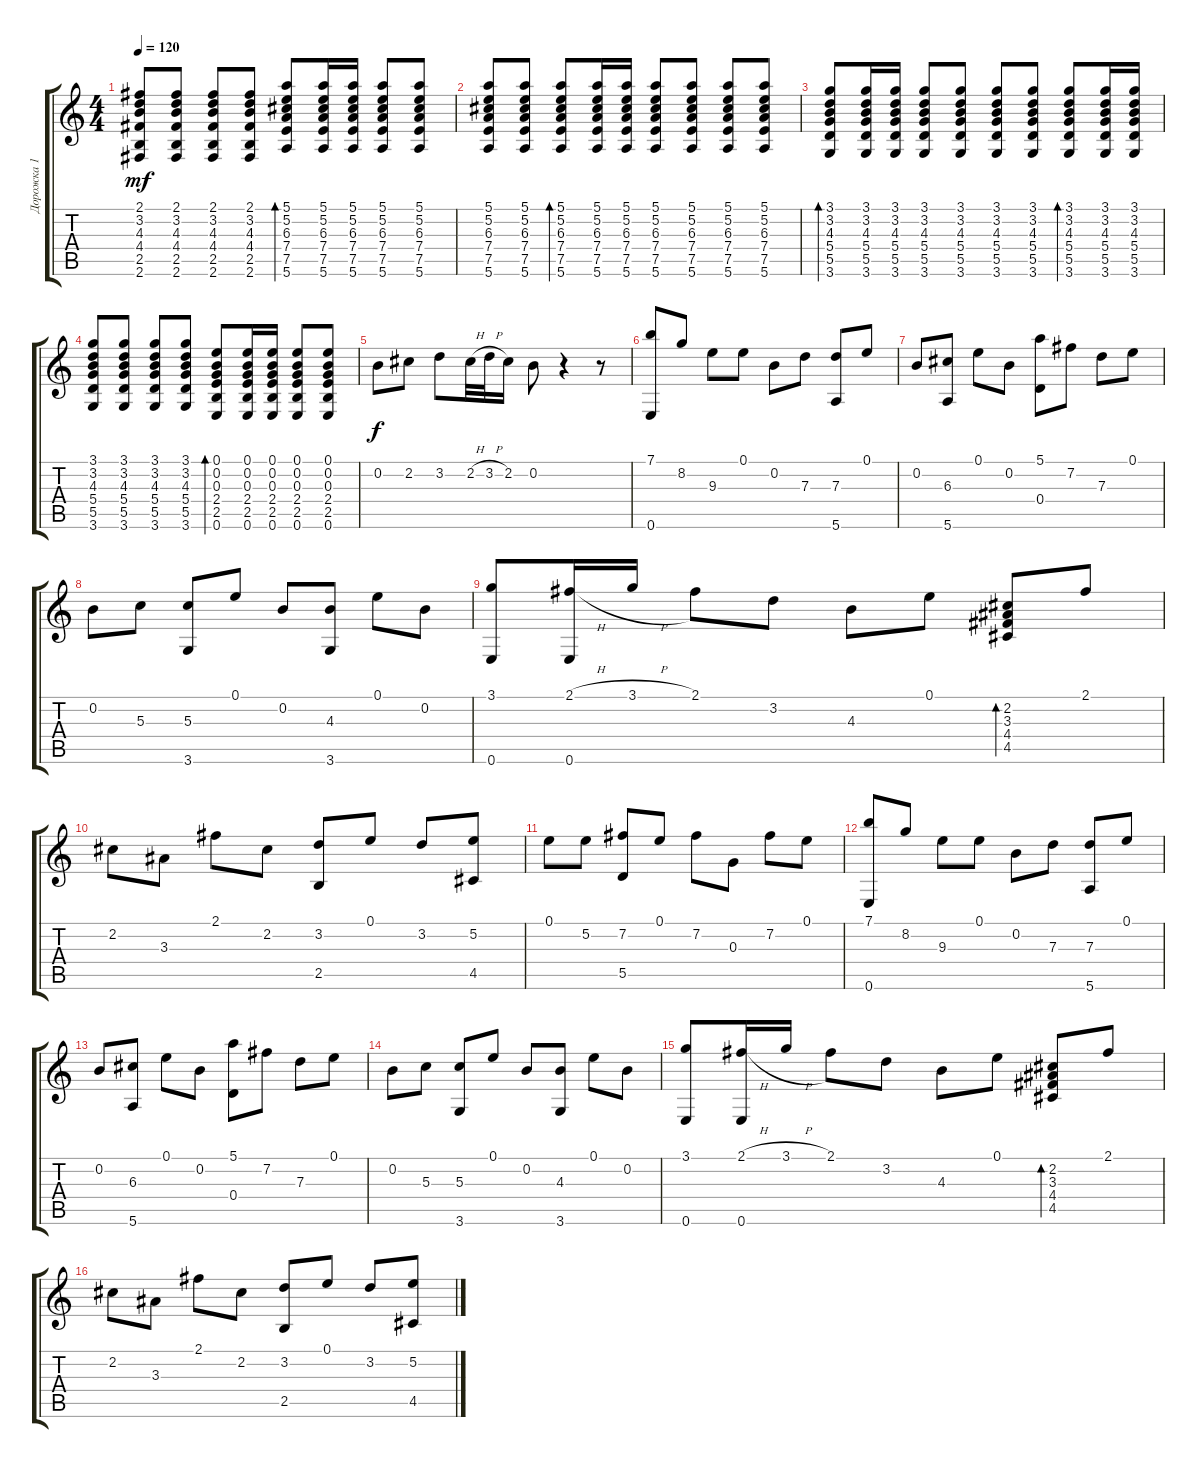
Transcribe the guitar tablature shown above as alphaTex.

\track ("Дорожка 1" "Дорожка 1") {instrument acousticguitarnylon}
\staff {score tabs}
\tuning (E4 B3 G3 D3 A2 E2) {hide}
\ts (4 4)
\tempo 120
\clef g2
\ks c
(2.1 3.2 4.3 4.4 2.5 2.6).8{dy mf} (2.1 3.2 4.3 4.4 2.5 2.6).8 (2.1 3.2 4.3 4.4 2.5 2.6).8 (2.1 3.2 4.3 4.4 2.5 2.6).8 (5.1 5.2 6.3 7.4 7.5 5.6).8{bd 30} (5.1 5.2 6.3 7.4 7.5 5.6).16 (5.1 5.2 6.3 7.4 7.5 5.6).16 (5.1 5.2 6.3 7.4 7.5 5.6).8 (5.1 5.2 6.3 7.4 7.5 5.6).8 |
(5.1 5.2 6.3 7.4 7.5 5.6).8 (5.1 5.2 6.3 7.4 7.5 5.6).8 (5.1 5.2 6.3 7.4 7.5 5.6).8{bd 30} (5.1 5.2 6.3 7.4 7.5 5.6).16 (5.1 5.2 6.3 7.4 7.5 5.6).16 (5.1 5.2 6.3 7.4 7.5 5.6).8 (5.1 5.2 6.3 7.4 7.5 5.6).8 (5.1 5.2 6.3 7.4 7.5 5.6).8 (5.1 5.2 6.3 7.4 7.5 5.6).8 |
(3.1 3.2 4.3 5.4 5.5 3.6).8{bd 30} (3.1 3.2 4.3 5.4 5.5 3.6).16 (3.1 3.2 4.3 5.4 5.5 3.6).16 (3.1 3.2 4.3 5.4 5.5 3.6).8 (3.1 3.2 4.3 5.4 5.5 3.6).8 (3.1 3.2 4.3 5.4 5.5 3.6).8 (3.1 3.2 4.3 5.4 5.5 3.6).8 (3.1 3.2 4.3 5.4 5.5 3.6).8{bd 30} (3.1 3.2 4.3 5.4 5.5 3.6).16 (3.1 3.2 4.3 5.4 5.5 3.6).16 |
(3.1 3.2 4.3 5.4 5.5 3.6).8 (3.1 3.2 4.3 5.4 5.5 3.6).8 (3.1 3.2 4.3 5.4 5.5 3.6).8 (3.1 3.2 4.3 5.4 5.5 3.6).8 (0.1 0.2 0.3 2.4 2.5 0.6).8{bd 30} (0.1 0.2 0.3 2.4 2.5 0.6).16 (0.1 0.2 0.3 2.4 2.5 0.6).16 (0.1 0.2 0.3 2.4 2.5 0.6).8 (0.1 0.2 0.3 2.4 2.5 0.6).8 |
0.2.8{dy f} 2.2.8 3.2.8 2.2{h}.32 3.2{h}.32 2.2.16 0.2.8 r.4 r.8 |
(7.1 0.6).8 8.2.8 9.3.8 0.1.8 0.2.8 7.3.8 (7.3 5.6).8 0.1.8 |
0.2.8 (6.3 5.6).8 0.1.8 0.2.8 (5.1 0.4).8 7.2.8 7.3.8 0.1.8 |
0.2.8 5.3.8 (5.3 3.6).8 0.1.8 0.2.8 (4.3 3.6).8 0.1.8 0.2.8 |
(3.1 0.6).8 (2.1{h} 0.6).16 3.1{h}.16 2.1.8 3.2.8 4.3.8 0.1.8 (2.2 3.3 4.4 4.5).8{bd 120} 2.1.8 |
2.2.8 3.3.8 2.1.8 2.2.8 (3.2 2.5).8 0.1.8 3.2.8 (5.2 4.5).8 |
0.1.8 5.2.8 (7.2 5.5).8 0.1.8 7.2.8 0.3.8 7.2.8 0.1.8 |
(7.1 0.6).8 8.2.8 9.3.8 0.1.8 0.2.8 7.3.8 (7.3 5.6).8 0.1.8 |
0.2.8 (6.3 5.6).8 0.1.8 0.2.8 (5.1 0.4).8 7.2.8 7.3.8 0.1.8 |
0.2.8 5.3.8 (5.3 3.6).8 0.1.8 0.2.8 (4.3 3.6).8 0.1.8 0.2.8 |
(3.1 0.6).8 (2.1{h} 0.6).16 3.1{h}.16 2.1.8 3.2.8 4.3.8 0.1.8 (2.2 3.3 4.4 4.5).8{bd 120} 2.1.8 |
2.2.8 3.3.8 2.1.8 2.2.8 (3.2 2.5).8 0.1.8 3.2.8 (5.2 4.5).8
